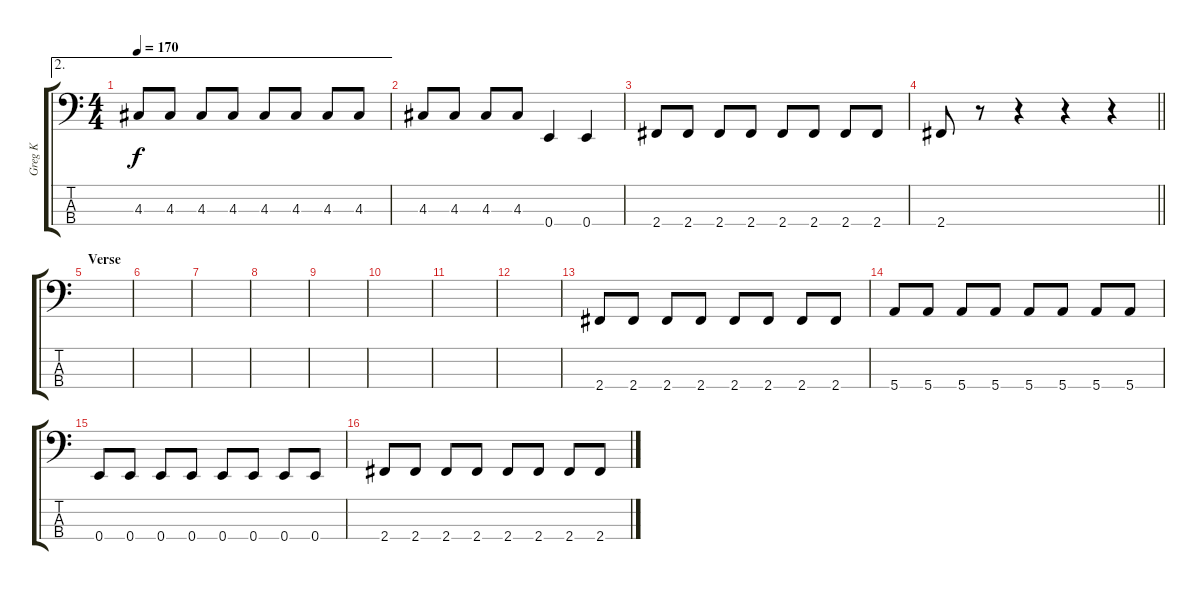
\track ("Greg K" "Greg K") {instrument electricbasspick}
\staff {score tabs}
\tuning (G2 D2 A1 E1) {hide}
\ae 2
\ts (4 4)
\tempo 170
\clef f4
\ks c
4.3.8{dy f} 4.3.8 4.3.8 4.3.8 4.3.8 4.3.8 4.3.8 4.3.8 |
4.3.8 4.3.8 4.3.8 4.3.8 0.4.4 0.4.4 |
2.4.8 2.4.8 2.4.8 2.4.8 2.4.8 2.4.8 2.4.8 2.4.8 |
\barLineRight lightlight
2.4.8 r.8 r.4 r.4 r.4 |
\section ("" "Verse")
|
|
|
|
|
|
|
|
2.4.8 2.4.8 2.4.8 2.4.8 2.4.8 2.4.8 2.4.8 2.4.8 |
5.4.8 5.4.8 5.4.8 5.4.8 5.4.8 5.4.8 5.4.8 5.4.8 |
0.4.8 0.4.8 0.4.8 0.4.8 0.4.8 0.4.8 0.4.8 0.4.8 |
2.4.8 2.4.8 2.4.8 2.4.8 2.4.8 2.4.8 2.4.8 2.4.8
